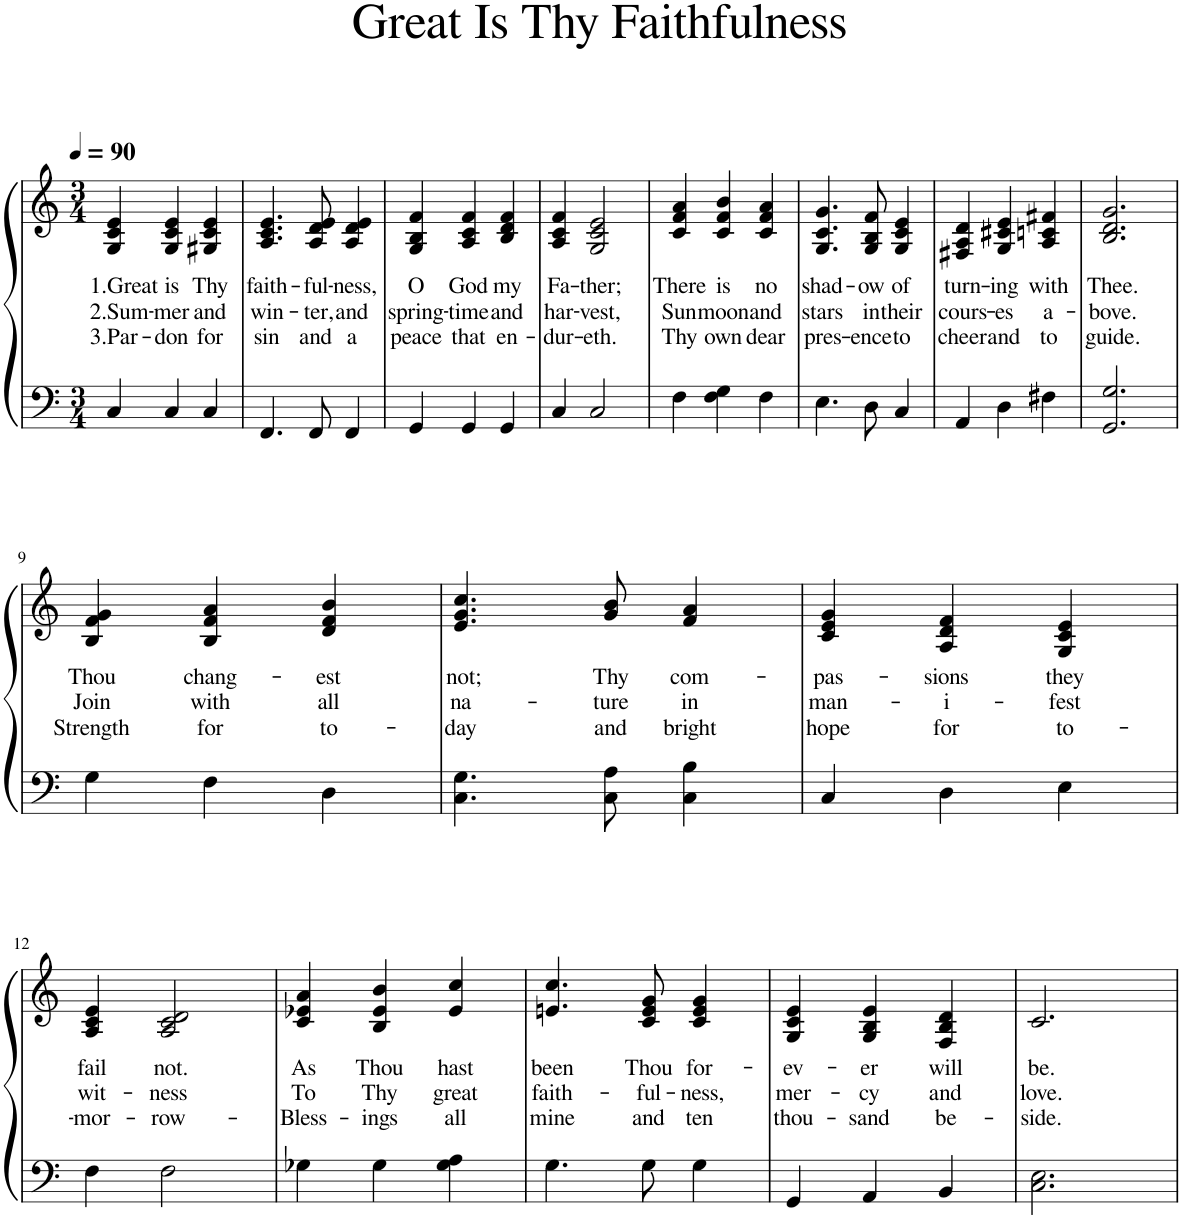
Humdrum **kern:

**kern	**kern	**text	**text	**text
*part1	*part1	*part1	*part1	*part1
*staff2	*staff1	*staff1	*staff1	*staff1
*I"Piano	*	*	*	*
*I'Pno.	*	*	*	*
*clefF4	*clefG2	*	*	*
*k[]	*k[]	*	*	*
*M3/4	*M3/4	*	*	*
*MM90	*MM90	*	*	*
=1	=1	=1	=1	=1
!	!	!LO:LY:b	!LO:LY:b	!LO:LY:b
4C/	4G/ 4c/ 4e/	1.Great	2.Sum-	3.Par-
!	!	!LO:LY:b	!LO:LY:b	!LO:LY:b
4C/	4G/ 4c/ 4e/	is	-mer	-don
!	!	!LO:LY:b	!LO:LY:b	!LO:LY:b
4C/	4G#X/ 4c/ 4e/	Thy	and	for
=2	=2	=2	=2	=2
!	!	!LO:LY:b	!LO:LY:b	!LO:LY:b
4.FF/	4.A/ 4.c/ 4.e/	faith-	win-	sin
!	!	!LO:LY:b	!LO:LY:b	!LO:LY:b
8FF/	8A/ 8d/ 8e/	-ful-	-ter,	and
!	!	!LO:LY:b	!LO:LY:b	!LO:LY:b
4FF/	4A/ 4d/ 4e/	-ness,	and	a
=3	=3	=3	=3	=3
!	!	!LO:LY:b	!LO:LY:b	!LO:LY:b
4GG/	4G/ 4B/ 4f/	O	spring-	peace
!	!	!LO:LY:b	!LO:LY:b	!LO:LY:b
4GG/	4A/ 4c/ 4f/	God	-time	that
!	!	!LO:LY:b	!LO:LY:b	!LO:LY:b
4GG/	4B/ 4d/ 4f/	my	and	en-
=4	=4	=4	=4	=4
!	!	!LO:LY:b	!LO:LY:b	!LO:LY:b
4C/	4A/ 4c/ 4f/	Fa-	har-	-dur-
!	!	!LO:LY:b	!LO:LY:b	!LO:LY:b
2C/	2G/ 2c/ 2e/	-ther;	-vest,	-eth.
=5	=5	=5	=5	=5
!	!	!LO:LY:b	!LO:LY:b	!LO:LY:b
4F\	4c/ 4f/ 4a/	There	Sun	Thy
!	!	!LO:LY:b	!LO:LY:b	!LO:LY:b
4F\ 4G\	4c/ 4f/ 4b/	is	moon	own
!	!	!LO:LY:b	!LO:LY:b	!LO:LY:b
4F\	4c/ 4f/ 4a/	no	and	dear
=6	=6	=6	=6	=6
!	!	!LO:LY:b	!LO:LY:b	!LO:LY:b
4.E\	4.G/ 4.c/ 4.g/	shad-	stars	pres-
!	!	!LO:LY:b	!LO:LY:b	!LO:LY:b
8D\	8G/ 8B/ 8f/	-ow	in	-ence
!	!	!LO:LY:b	!LO:LY:b	!LO:LY:b
4C/	4G/ 4c/ 4e/	of	their	to
=7	=7	=7	=7	=7
!	!	!LO:LY:b	!LO:LY:b	!LO:LY:b
4AA/	4F#X/ 4A/ 4d/	turn-	cours-	cheer
!	!	!LO:LY:b	!LO:LY:b	!LO:LY:b
4D\	4G/ 4c#X/ 4e/	-ing	-es	and
!	!	!LO:LY:b	!LO:LY:b	!LO:LY:b
4F#X\	4A/ 4cn/ 4f#X/	with	a-	to
=8	=8	=8	=8	=8
!	!	!LO:LY:b	!LO:LY:b	!LO:LY:b
2.GG/ 2.G/	2.B/ 2.d/ 2.g/	Thee.	-bove.	guide.
!!LO:LB:g=z
=9	=9	=9	=9	=9
!	!	!LO:LY:b	!LO:LY:b	!LO:LY:b
4G\	4B/ 4f/ 4g/	Thou	Join	Strength
!	!	!LO:LY:b	!LO:LY:b	!LO:LY:b
4F\	4B/ 4f/ 4a/	chang-	with	for
!	!	!LO:LY:b	!LO:LY:b	!LO:LY:b
4D\	4d/ 4f/ 4b/	-est	all	to-
=10	=10	=10	=10	=10
!	!	!LO:LY:b	!LO:LY:b	!LO:LY:b
4.C\ 4.G\	4.e/ 4.g/ 4.cc/	not;	na-	-day
!	!	!LO:LY:b	!LO:LY:b	!LO:LY:b
8C\ 8A\	8g/ 8b/	Thy	-ture	and
!	!	!LO:LY:b	!LO:LY:b	!LO:LY:b
4C\ 4B\	4f/ 4a/	com-	in	bright
=11	=11	=11	=11	=11
!	!	!LO:LY:b	!LO:LY:b	!LO:LY:b
4C/	4c/ 4e/ 4g/	-pas-	man-	hope
!	!	!LO:LY:b	!LO:LY:b	!LO:LY:b
4D\	4A/ 4d/ 4f/	-sions	-i-	for
!	!	!LO:LY:b	!LO:LY:b	!LO:LY:b
4E\	4G/ 4c/ 4e/	they	-fest	to-
!!LO:LB:g=z
=12	=12	=12	=12	=12
!	!	!LO:LY:b	!LO:LY:b	!LO:LY:b
4F\	4A/ 4c/ 4e/	fail	wit-	-mor-
!	!	!LO:LY:b	!LO:LY:b	!LO:LY:b
2F\	2A/ 2c/ 2d/	not.	-ness	-row-
=13	=13	=13	=13	=13
!	!	!LO:LY:b	!LO:LY:b	!LO:LY:b
4G-X\	4c/ 4e-X/ 4a/	As	To	-Bless-
!	!	!LO:LY:b	!LO:LY:b	!LO:LY:b
4G-\	4B/ 4e-/ 4b/	Thou	Thy	-ings
!	!	!LO:LY:b	!LO:LY:b	!LO:LY:b
4G-\ 4A\	4e-/ 4cc/	hast	great	all
=14	=14	=14	=14	=14
!	!	!LO:LY:b	!LO:LY:b	!LO:LY:b
4.G\	4.en/ 4.cc/	been	faith-	mine
!	!	!LO:LY:b	!LO:LY:b	!LO:LY:b
8G\	8c/ 8e/ 8g/	Thou	-ful-	and
!	!	!LO:LY:b	!LO:LY:b	!LO:LY:b
4G\	4c/ 4e/ 4g/	for-	-ness,	ten
=15	=15	=15	=15	=15
!	!	!LO:LY:b	!LO:LY:b	!LO:LY:b
4GG/	4G/ 4c/ 4e/	-ev-	mer-	thou-
!	!	!LO:LY:b	!LO:LY:b	!LO:LY:b
4AA/	4G/ 4B/ 4e/	-er	-cy	-sand
!	!	!LO:LY:b	!LO:LY:b	!LO:LY:b
4BB/	4F/ 4B/ 4d/	will	and	be-
=16	=16	=16	=16	=16
!	!	!LO:LY:b	!LO:LY:b	!LO:LY:b
2.C\ 2.E\	2.c/	be.	love.	-side.
=	=	=	=	=
*-	*-	*-	*-	*-
